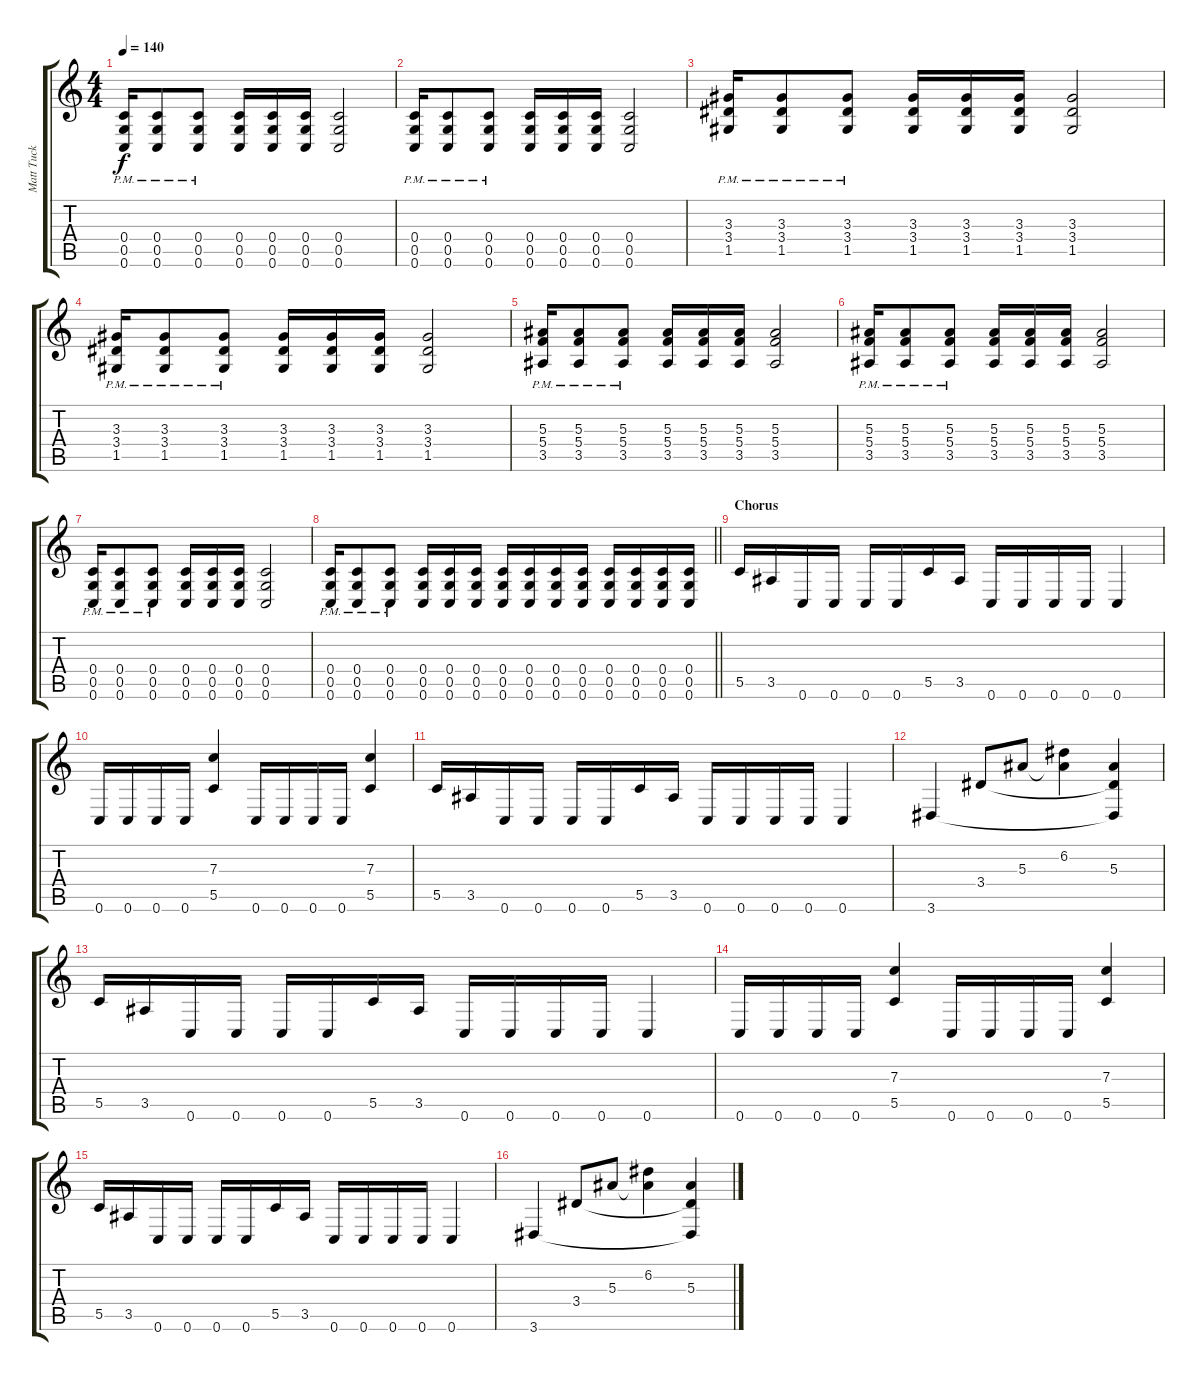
\track ("Matt Tuck Guitar" "Matt Tuck ") {instrument distortionguitar}
\staff {score tabs}
\tuning (D4 A3 F3 C3 G2 C2) {hide}
\ts (4 4)
\tempo 140
\clef g2
\ks c
(0.4{pm} 0.5{pm} 0.6{pm}).16{dy f} (0.4{pm} 0.5{pm} 0.6{pm}).8 (0.4{pm} 0.5{pm} 0.6{pm}).8 (0.4 0.5 0.6).16 (0.4 0.5 0.6).16 (0.4 0.5 0.6).16 (0.4 0.5 0.6).2 |
(0.4{pm} 0.5{pm} 0.6{pm}).16 (0.4{pm} 0.5{pm} 0.6{pm}).8 (0.4{pm} 0.5{pm} 0.6{pm}).8 (0.4 0.5 0.6).16 (0.4 0.5 0.6).16 (0.4 0.5 0.6).16 (0.4 0.5 0.6).2 |
(3.3{pm} 3.4{pm} 1.5{pm}).16 (3.3{pm} 3.4{pm} 1.5{pm}).8 (3.3{pm} 3.4{pm} 1.5{pm}).8 (3.3 3.4 1.5).16 (3.3 3.4 1.5).16 (3.3 3.4 1.5).16 (3.3 3.4 1.5).2 |
(3.3{pm} 3.4{pm} 1.5{pm}).16 (3.3{pm} 3.4{pm} 1.5{pm}).8 (3.3{pm} 3.4{pm} 1.5{pm}).8 (3.3 3.4 1.5).16 (3.3 3.4 1.5).16 (3.3 3.4 1.5).16 (3.3 3.4 1.5).2 |
(5.3{pm} 5.4{pm} 3.5{pm}).16 (5.3{pm} 5.4{pm} 3.5{pm}).8 (5.3{pm} 5.4{pm} 3.5{pm}).8 (5.3 5.4 3.5).16 (5.3 5.4 3.5).16 (5.3 5.4 3.5).16 (5.3 5.4 3.5).2 |
(5.3{pm} 5.4{pm} 3.5{pm}).16 (5.3{pm} 5.4{pm} 3.5{pm}).8 (5.3{pm} 5.4{pm} 3.5{pm}).8 (5.3 5.4 3.5).16 (5.3 5.4 3.5).16 (5.3 5.4 3.5).16 (5.3 5.4 3.5).2 |
(0.4{pm} 0.5{pm} 0.6{pm}).16 (0.4{pm} 0.5{pm} 0.6{pm}).8 (0.4{pm} 0.5{pm} 0.6{pm}).8 (0.4 0.5 0.6).16 (0.4 0.5 0.6).16 (0.4 0.5 0.6).16 (0.4 0.5 0.6).2 |
\barLineRight lightlight
(0.4{pm} 0.5{pm} 0.6{pm}).16 (0.4{pm} 0.5{pm} 0.6{pm}).8 (0.4{pm} 0.5{pm} 0.6{pm}).8 (0.4 0.5 0.6).16 (0.4 0.5 0.6).16 (0.4 0.5 0.6).16 (0.4 0.5 0.6).16 (0.4 0.5 0.6).16 (0.4 0.5 0.6).16 (0.4 0.5 0.6).16 (0.4 0.5 0.6).16 (0.4 0.5 0.6).16 (0.4 0.5 0.6).16 (0.4 0.5 0.6).16 |
\section ("" "Chorus")
5.5.16 3.5.16 0.6.16 0.6.16 0.6.16 0.6.16 5.5.16 3.5.16 0.6.16 0.6.16 0.6.16 0.6.16 0.6.4 |
0.6.16 0.6.16 0.6.16 0.6.16 (7.3 5.5).4 0.6.16 0.6.16 0.6.16 0.6.16 (7.3 5.5).4 |
5.5.16 3.5.16 0.6.16 0.6.16 0.6.16 0.6.16 5.5.16 3.5.16 0.6.16 0.6.16 0.6.16 0.6.16 0.6.4 |
3.6.4 3.4.8 5.3.8 (6.2 5.3{t}).4 (5.3 3.4{t} 3.6{t}).4 |
5.5.16 3.5.16 0.6.16 0.6.16 0.6.16 0.6.16 5.5.16 3.5.16 0.6.16 0.6.16 0.6.16 0.6.16 0.6.4 |
0.6.16 0.6.16 0.6.16 0.6.16 (7.3 5.5).4 0.6.16 0.6.16 0.6.16 0.6.16 (7.3 5.5).4 |
5.5.16 3.5.16 0.6.16 0.6.16 0.6.16 0.6.16 5.5.16 3.5.16 0.6.16 0.6.16 0.6.16 0.6.16 0.6.4 |
3.6.4 3.4.8 5.3.8 (6.2 5.3{t}).4 (5.3 3.4{t} 3.6{t}).4
